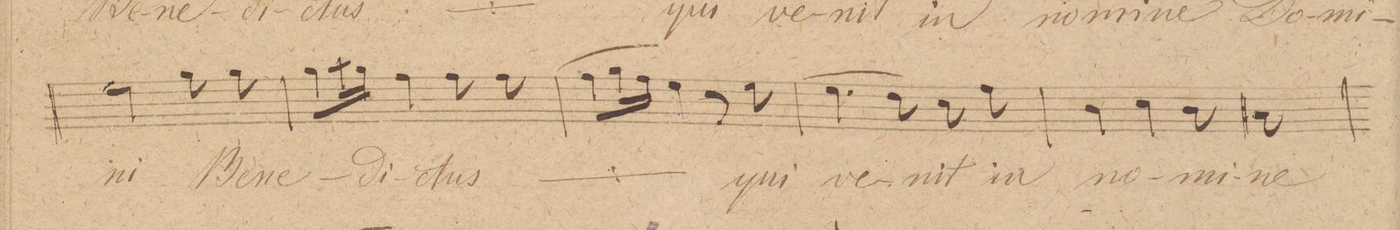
**kern	**dynam	**text
*I"Tenore	*	*
*clefC4	*	*
*k[f#c#]	*	*
*M3/4	*	*
2d\	.	-ni
8f#\	.	Be-
8f#\	.	-ne-
=61	=61	=61
8f#\L	.	-di-
16g\L	.	.
16f#\JJ	.	.
4e\	.	-ctus
*	*	*ij
8e\	.	Be-
8e\	.	-ne-
=62	=62	=62
(8e\L	.	-di-
16f#\L	.	.
16e\JJ)	.	.
4d\	.	-ctus
*	*	*Xij
8r	.	.
8d\	.	qui
=63	=63	=63
(4.d\	.	ve-
8c#\)	.	.
8B\	.	-nit
8e\	.	in
=64	=64	=64
4A\	.	no-
4B\	.	.
8A\	.	-mi-
8G#X\	.	-ne
=65	=65	=65
*-	*-	*-
